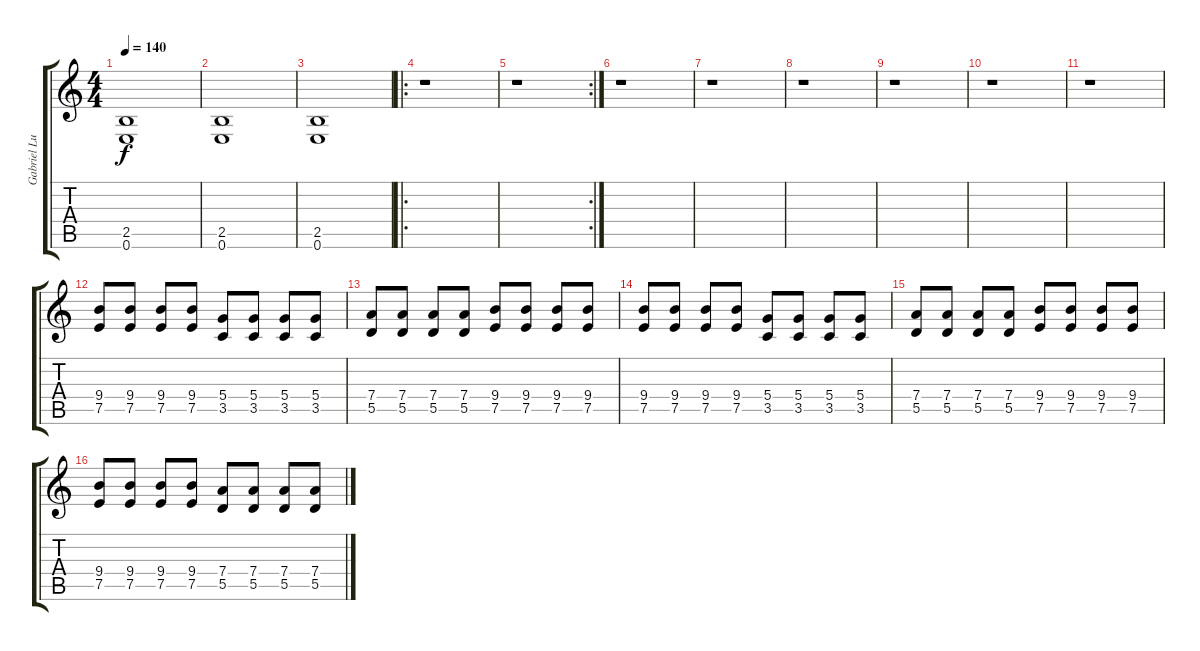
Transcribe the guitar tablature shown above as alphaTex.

\track ("Gabriel Luciano" "Gabriel Lu") {instrument overdrivenguitar}
\staff {score tabs}
\tuning (E4 B3 G3 D3 A2 E2) {hide}
\ts (4 4)
\tempo 140
\clef g2
\ks c
(2.5 0.6).1{dy f} |
(2.5 0.6).1 |
(2.5 0.6).1 |
\ro
r.1 |
\rc 2
r.1 |
r.1 |
r.1 |
r.1 |
r.1 |
r.1 |
r.1 |
(9.4 7.5).8{volume 15 instrument overdrivenguitar} (9.4 7.5).8 (9.4 7.5).8 (9.4 7.5).8 (5.4 3.5).8 (5.4 3.5).8 (5.4 3.5).8 (5.4 3.5).8 |
(7.4 5.5).8 (7.4 5.5).8 (7.4 5.5).8 (7.4 5.5).8 (9.4 7.5).8 (9.4 7.5).8 (9.4 7.5).8 (9.4 7.5).8 |
(9.4 7.5).8 (9.4 7.5).8 (9.4 7.5).8 (9.4 7.5).8 (5.4 3.5).8 (5.4 3.5).8 (5.4 3.5).8 (5.4 3.5).8 |
(7.4 5.5).8 (7.4 5.5).8 (7.4 5.5).8 (7.4 5.5).8 (9.4 7.5).8 (9.4 7.5).8 (9.4 7.5).8 (9.4 7.5).8 |
(9.4 7.5).8 (9.4 7.5).8 (9.4 7.5).8 (9.4 7.5).8 (7.4 5.5).8 (7.4 5.5).8 (7.4 5.5).8 (7.4 5.5).8
